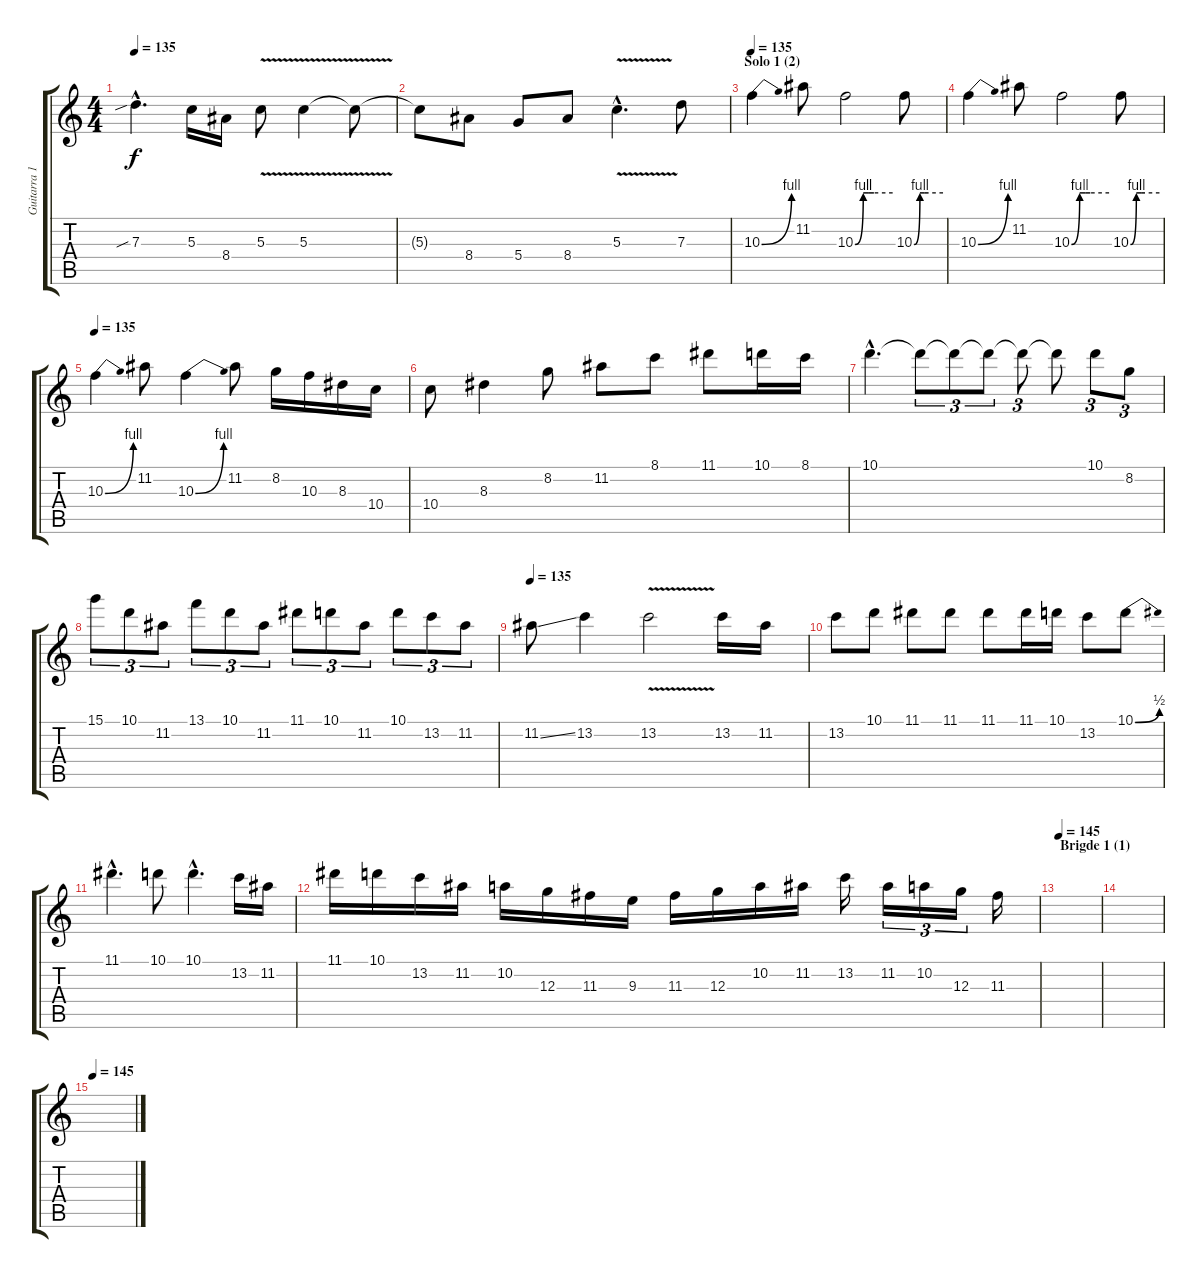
\track ("Guitarra 1" "Guitarra 1") {instrument overdrivenguitar}
\staff {score tabs}
\tuning (E4 B3 G3 D3 A2 E2) {hide}
\ts (4 4)
\tempo 135
\clef g2
\ks c
7.3{sib hac}.4{d dy f} 5.3.16 8.4.16 5.3{v}.8 5.3{v}.4 5.3{t}.8 |
5.3{t}.8 8.4.8 5.4.8 8.4.8 5.3{v hac}.4{d} 7.3.8 |
\section ("" "Solo 1 (2)")
\tempo 135
10.3{be (bend 0 0 60 4)}.4 11.2.8 10.3{be (custom 0 0 13 4 22 4 30 4 60 4)}.2 10.3{be (custom 0 0 12 4 22 4 30 4 60 4)}.8 |
10.3{be (bend 0 0 60 4)}.4 11.2.8 10.3{be (custom 0 0 13 4 22 4 30 4 60 4)}.2 10.3{be (custom 0 0 12 4 22 4 30 4 60 4)}.8 |
\tempo 135
10.3{be (bend 0 0 60 4)}.4 11.2.8 10.3{be (bend 0 0 60 4)}.4 11.2.8 8.2.16 10.3.16 8.3.16 10.4.16 |
10.4.8 8.3.4 8.2.8 11.2.8 8.1.8 11.1.8 10.1.16 8.1.16 |
10.1{hac}.4{d} 10.1{t}.8{tu (3 2)} 10.1{t}.8{tu (3 2)} 10.1{t}.8{tu (3 2)} 10.1{t}.8{tu (3 2)} 10.1{t}.8 10.1.8{tu (3 2)} 8.2.8{tu (3 2)} |
15.1.8{tu (3 2)} 10.1.8{tu (3 2)} 11.2.8{tu (3 2)} 13.1.8{tu (3 2)} 10.1.8{tu (3 2)} 11.2.8{tu (3 2)} 11.1.8{tu (3 2)} 10.1.8{tu (3 2)} 11.2.8{tu (3 2)} 10.1.8{tu (3 2)} 13.2.8{tu (3 2)} 11.2.8{tu (3 2)} |
\tempo 135
11.2{ss}.8 13.2.4 13.2{v}.2 13.2.16 11.2.16 |
13.2.8 10.1.8 11.1.8 11.1.8 11.1.8 11.1.16 10.1.16 13.2.8 10.1{be (bend 0 0 60 2)}.8 |
11.1{hac}.4{d} 10.1.8 10.1{hac}.4{d} 13.2.16 11.2.16 |
11.1.16 10.1.16 13.2.16 11.2.16 10.2.16 12.3.16 11.3.16 9.3.16 11.3.16 12.3.16 10.2.16 11.2.16 13.2.16 11.2.16{tu (3 2)} 10.2.16{tu (3 2)} 12.3.16{tu (3 2)} 11.3.16 |
\section ("" "Brigde 1 (1)")
\tempo 145
|
|
\tempo 145
